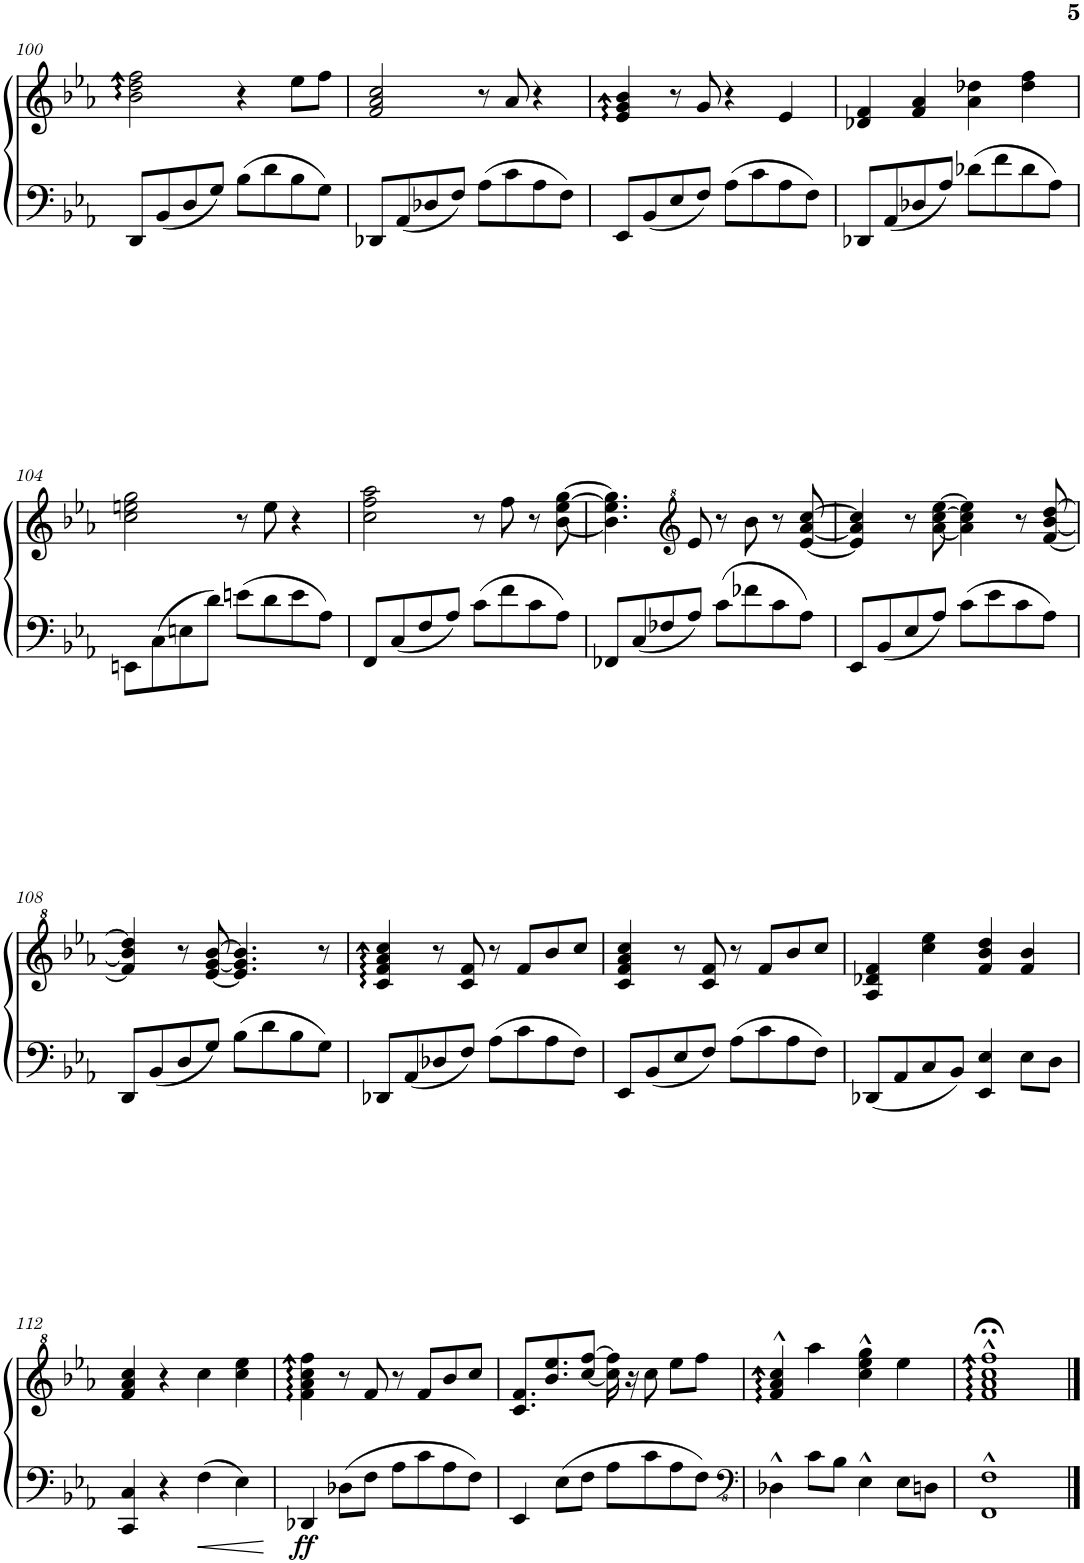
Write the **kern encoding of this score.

**kern	**dynam	**kern
*part2	*part2	*part1
*staff2	*staff2	*staff1
*I"Piano, Left Hand	*	*I"Piano, Right Hand
*I'Pno	*	*I'Pno
!!LO:PB:g=z
*clefF4	*	*clefG2
*k[b-e-a-]	*	*k[b-e-a-]
*M4/4	*	*M4/4
=100	=100	=100
8DD/L	.	2b-\ 2dd\ 2ff\
(8BB-/	.	.
8D/	.	.
8G/J)	.	.
(8B-\L	.	4r
8d\	.	.
8B-\	.	8ee-\L
8G\J)	.	8ff\J
=101	=101	=101
8DD-X/L	.	2f/ 2a-/ 2cc/
(8AA-/	.	.
8D-X/	.	.
8F/J)	.	.
(8A-\L	.	8r
8c\	.	8a-/
8A-\	.	4r
8F\J)	.	.
=102	=102	=102
8EE-/L	.	4e-/ 4g/ 4b-/
(8BB-/	.	.
8E-/	.	8r
8F/J)	.	8g/
(8A-\L	.	4r
8c\	.	.
8A-\	.	4e-/
8F\J)	.	.
=103	=103	=103
8DD-X/L	.	4d-X/ 4f/
(8AA-/	.	.
8D-X/	.	4f/ 4a-/
8A-/J)	.	.
(8d-X\L	.	4a-\ 4dd-X\
8f\	.	.
8d-\	.	4dd-\ 4ff\
8A-\J)	.	.
!!LO:LB:g=z
=104	=104	=104
8EEn\L	.	2cc\ 2een\ 2gg\
(8C\	.	.
8En\	.	.
8d\J)	.	.
(8en\L	.	8r
8d\	.	8ee\
8e\	.	4r
8A-\J)	.	.
=105	=105	=105
8FF/L	.	2cc\ 2ff\ 2aa-\
(8C/	.	.
8F/	.	.
8A-/J)	.	.
(8c\L	.	8r
8f\	.	8ff\
8c\	.	8r
8A-\J)	.	[8b-\ [8ee-\ [8gg\
=106	=106	=106
8FF-X/L	.	4.b-\] 4.ee-\] 4.gg\]
(8C/	.	.
8F-X/	.	.
*	*	*clefG^2
8A-/J)	.	8ee-/
(8c\L	.	8r
8f-X\	.	8bb-\
8c\	.	8r
8A-\J)	.	[8ee-/ [8aa-/ [8ccc/
=107	=107	=107
8EE-/L	.	4ee-/] 4aa-/] 4ccc/]
(8BB-/	.	.
8E-/	.	8r
8A-/J)	.	[8aa-\ [8ccc\ [8eee-\
(8c\L	.	4aa-\] 4ccc\] 4eee-\]
8e-\	.	.
8c\	.	8r
8A-\J)	.	[8ff/ [8bb-/ [8ddd/
!!LO:LB:g=z
=108	=108	=108
8DD/L	.	4ff/] 4bb-/] 4ddd/]
(8BB-/	.	.
8D/	.	8r
8G/J)	.	[8ee-/ [8gg/ [8bb-/
(8B-\L	.	4.ee-/] 4.gg/] 4.bb-/]
8d\	.	.
8B-\	.	.
8G\J)	.	8r
=109	=109	=109
8DD-X/L	.	4cc/ 4ff/ 4aa-/ 4ccc/
(8AA-/	.	.
8D-X/	.	8r
8F/J)	.	8cc/ 8ff/
(8A-\L	.	8r
8c\	.	8ff/L
8A-\	.	8bb-/
8F\J)	.	8ccc/J
=110	=110	=110
8EE-/L	.	4cc/ 4ff/ 4aa-/ 4ccc/
(8BB-/	.	.
8E-/	.	8r
8F/J)	.	8cc/ 8ff/
(8A-\L	.	8r
8c\	.	8ff/L
8A-\	.	8bb-/
8F\J)	.	8ccc/J
=111	=111	=111
(8DD-X/L	.	4a-/ 4dd-X/ 4ff/
8AA-/	.	.
8C/	.	4ccc\ 4eee-\
8BB-/J)	.	.
4EE-/ 4E-/	.	4ff/ 4bb-/ 4ddd/
8E-\L	.	4ff/ 4bb-/
8D\J	.	.
!!LO:LB:g=z
=112	=112	=112
4CC/ 4C/	.	4ff/ 4aa-/ 4ccc/
4r	.	4r
!	!LO:HP:b	!
(4F\	<	4ccc\
4E-\)	.	4ccc\ 4eee-\
.	[	.
=113	=113	=113
!	!LO:DY:b	!
4DD-X/	ff	4ff\ 4aa-\ 4ccc\ 4fff\
(8D-X\L	.	8r
8F\J	.	8ff/
8A-\L	.	8r
8c\	.	8ff/L
8A-\	.	8bb-/
8F\J)	.	8ccc/J
=114	=114	=114
4EE-/	.	8.cc/ 8.ff/L
.	.	8.bb-/ 8.eee-/
(8E-\L	.	.
8F\J	.	[8ccc/ [8fff/J
8A-\L	.	16ccc\] 16fff\]
.	.	16r
8c\	.	8ccc\
8A-\	.	8eee-\L
8F\J)	.	8fff\J
=115	=115	=115
*clefFv4	*	*
4DD-X^^\	.	4ff/^^ 4aa-/^^ 4ccc/^^
8C\L	.	4aaa-\
8BB-\J	.	.
4EE-^^\	.	4ccc\^^ 4eee-\^^ 4ggg\^^
8EE-\L	.	4eee-\
8DDn\J	.	.
=116	=116	=116
1FFF^^ 1FF^^	.	1ff;<^^ 1aa-;<^^ 1ccc;<^^ 1fff;<^^
==	==	==
*-	*-	*-
